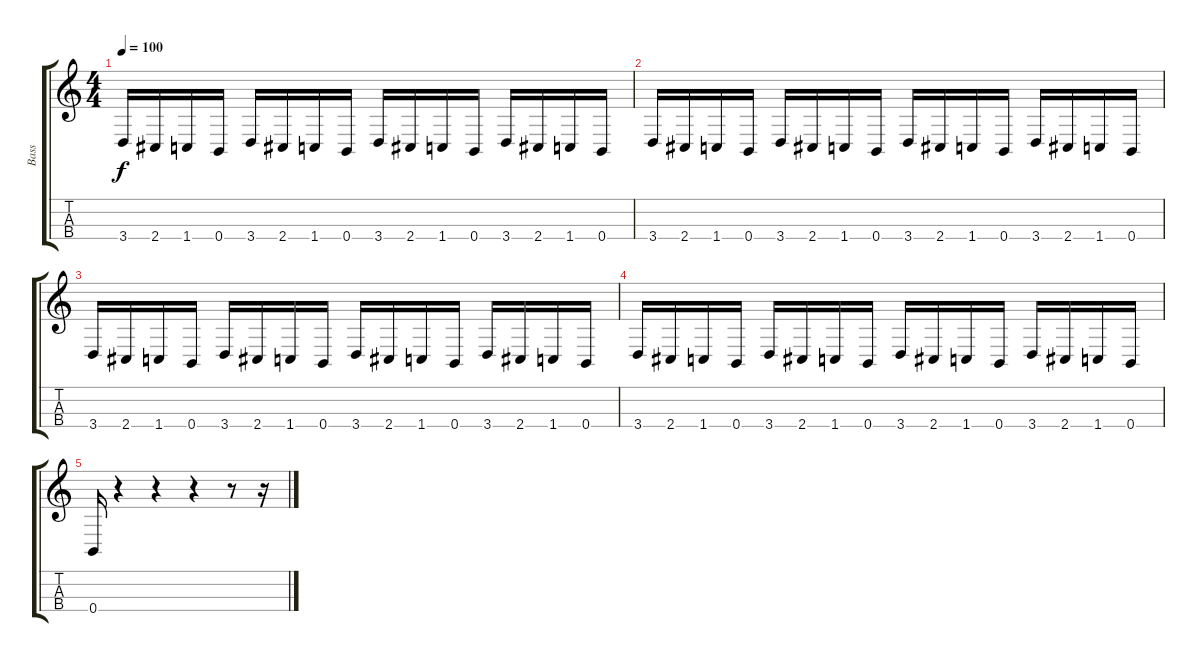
\track ("Bass" "Bass") {instrument electricbassfinger}
\staff {score tabs}
\tuning (D3 A2 E2 B1) {hide}
\ts (4 4)
\tempo 100
\clef g2
\ks c
3.4.16{dy f} 2.4.16 1.4.16 0.4.16 3.4.16 2.4.16 1.4.16 0.4.16 3.4.16 2.4.16 1.4.16 0.4.16 3.4.16 2.4.16 1.4.16 0.4.16 |
3.4.16 2.4.16 1.4.16 0.4.16 3.4.16 2.4.16 1.4.16 0.4.16 3.4.16 2.4.16 1.4.16 0.4.16 3.4.16 2.4.16 1.4.16 0.4.16 |
3.4.16 2.4.16 1.4.16 0.4.16 3.4.16 2.4.16 1.4.16 0.4.16 3.4.16 2.4.16 1.4.16 0.4.16 3.4.16 2.4.16 1.4.16 0.4.16 |
3.4.16 2.4.16 1.4.16 0.4.16 3.4.16 2.4.16 1.4.16 0.4.16 3.4.16 2.4.16 1.4.16 0.4.16 3.4.16 2.4.16 1.4.16 0.4.16 |
0.4.16 r.4 r.4 r.4 r.8 r.16
